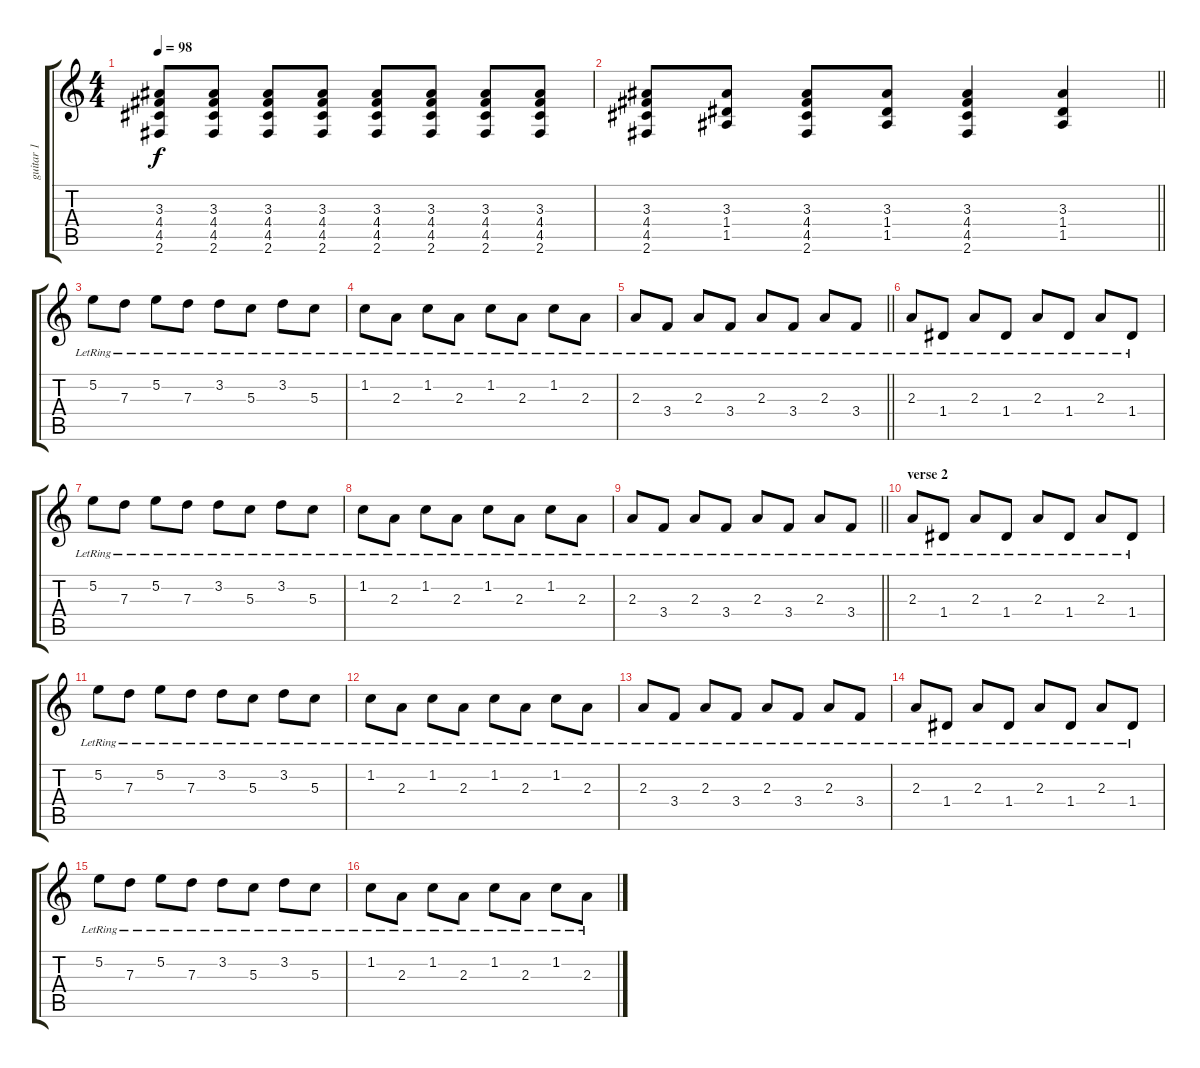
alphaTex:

\track ("guitar 1" "guitar 1") {instrument electricguitarjazz}
\staff {score tabs}
\tuning (E4 B3 G3 D3 A2 E2) {hide}
\ts (4 4)
\tempo 98
\clef g2
\ks c
(3.3 4.4 4.5 2.6).8{dy f} (3.3 4.4 4.5 2.6).8 (3.3 4.4 4.5 2.6).8 (3.3 4.4 4.5 2.6).8 (3.3 4.4 4.5 2.6).8 (3.3 4.4 4.5 2.6).8 (3.3 4.4 4.5 2.6).8 (3.3 4.4 4.5 2.6).8 |
\barLineRight lightlight
(3.3 4.4 4.5 2.6).8 (3.3 1.4 1.5).8 (3.3 4.4 4.5 2.6).8 (3.3 1.4 1.5).8 (3.3 4.4 4.5 2.6).4 (3.3 1.4 1.5).4 |
5.2{lr}.8{volume 10 instrument electricguitarjazz} 7.3{lr}.8 5.2{lr}.8 7.3{lr}.8 3.2{lr}.8 5.3{lr}.8 3.2{lr}.8 5.3{lr}.8 |
1.2{lr}.8 2.3{lr}.8 1.2{lr}.8 2.3{lr}.8 1.2{lr}.8 2.3{lr}.8 1.2{lr}.8 2.3{lr}.8 |
\barLineRight lightlight
2.3{lr}.8 3.4{lr}.8 2.3{lr}.8 3.4{lr}.8 2.3{lr}.8 3.4{lr}.8 2.3{lr}.8 3.4{lr}.8 |
2.3{lr}.8 1.4{lr}.8 2.3{lr}.8 1.4{lr}.8 2.3{lr}.8 1.4{lr}.8 2.3{lr}.8 1.4{lr}.8 |
5.2{lr}.8 7.3{lr}.8 5.2{lr}.8 7.3{lr}.8 3.2{lr}.8 5.3{lr}.8 3.2{lr}.8 5.3{lr}.8 |
1.2{lr}.8 2.3{lr}.8 1.2{lr}.8 2.3{lr}.8 1.2{lr}.8 2.3{lr}.8 1.2{lr}.8 2.3{lr}.8 |
\barLineRight lightlight
2.3{lr}.8 3.4{lr}.8 2.3{lr}.8 3.4{lr}.8 2.3{lr}.8 3.4{lr}.8 2.3{lr}.8 3.4{lr}.8 |
\section ("" "verse 2")
2.3{lr}.8 1.4{lr}.8 2.3{lr}.8 1.4{lr}.8 2.3{lr}.8 1.4{lr}.8 2.3{lr}.8 1.4{lr}.8 |
5.2{lr}.8 7.3{lr}.8 5.2{lr}.8 7.3{lr}.8 3.2{lr}.8 5.3{lr}.8 3.2{lr}.8 5.3{lr}.8 |
1.2{lr}.8 2.3{lr}.8 1.2{lr}.8 2.3{lr}.8 1.2{lr}.8 2.3{lr}.8 1.2{lr}.8 2.3{lr}.8 |
2.3{lr}.8 3.4{lr}.8 2.3{lr}.8 3.4{lr}.8 2.3{lr}.8 3.4{lr}.8 2.3{lr}.8 3.4{lr}.8 |
2.3{lr}.8 1.4{lr}.8 2.3{lr}.8 1.4{lr}.8 2.3{lr}.8 1.4{lr}.8 2.3{lr}.8 1.4{lr}.8 |
5.2{lr}.8 7.3{lr}.8 5.2{lr}.8 7.3{lr}.8 3.2{lr}.8 5.3{lr}.8 3.2{lr}.8 5.3{lr}.8 |
1.2{lr}.8 2.3{lr}.8 1.2{lr}.8 2.3{lr}.8 1.2{lr}.8 2.3{lr}.8 1.2{lr}.8 2.3{lr}.8
